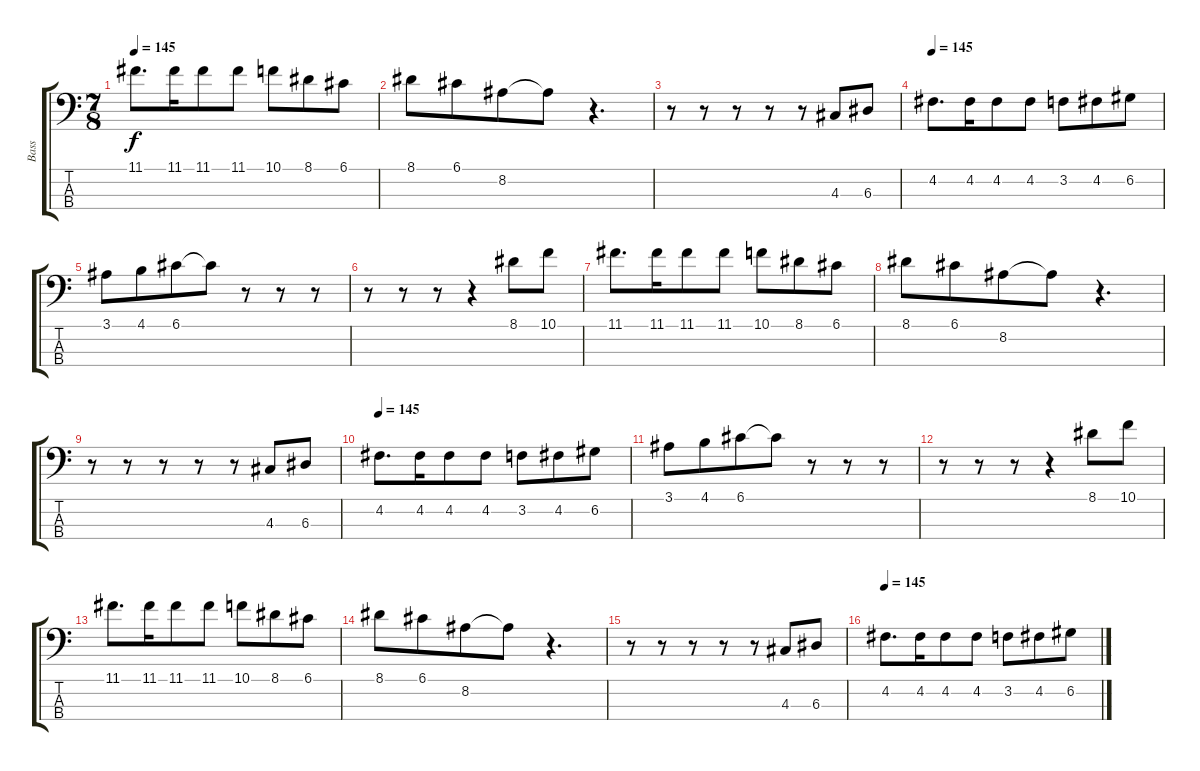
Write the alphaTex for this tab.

\track ("Bass" "Bass") {instrument electricbasspick}
\staff {score tabs}
\tuning (G2 D2 A1 E1) {hide}
\ts (7 8)
\tempo 145
\clef f4
\ks c
11.1.8{d dy f} 11.1.16 11.1.8 11.1.8 10.1.8 8.1.8 6.1.8 |
8.1.8 6.1.8 8.2.8 8.2{t}.8 r.4{d} |
r.8 r.8 r.8 r.8 r.8 4.3.8 6.3.8 |
\tempo 145
4.2.8{d} 4.2.16 4.2.8 4.2.8 3.2.8 4.2.8 6.2.8 |
3.1.8 4.1.8 6.1.8 6.1{t}.8 r.8 r.8 r.8 |
r.8 r.8 r.8 r.4 8.1.8 10.1.8 |
11.1.8{d} 11.1.16 11.1.8 11.1.8 10.1.8 8.1.8 6.1.8 |
8.1.8 6.1.8 8.2.8 8.2{t}.8 r.4{d} |
r.8 r.8 r.8 r.8 r.8 4.3.8 6.3.8 |
\tempo 145
4.2.8{d} 4.2.16 4.2.8 4.2.8 3.2.8 4.2.8 6.2.8 |
3.1.8 4.1.8 6.1.8 6.1{t}.8 r.8 r.8 r.8 |
r.8 r.8 r.8 r.4 8.1.8 10.1.8 |
11.1.8{d} 11.1.16 11.1.8 11.1.8 10.1.8 8.1.8 6.1.8 |
8.1.8 6.1.8 8.2.8 8.2{t}.8 r.4{d} |
r.8 r.8 r.8 r.8 r.8 4.3.8 6.3.8 |
\tempo 145
4.2.8{d} 4.2.16 4.2.8 4.2.8 3.2.8 4.2.8 6.2.8
